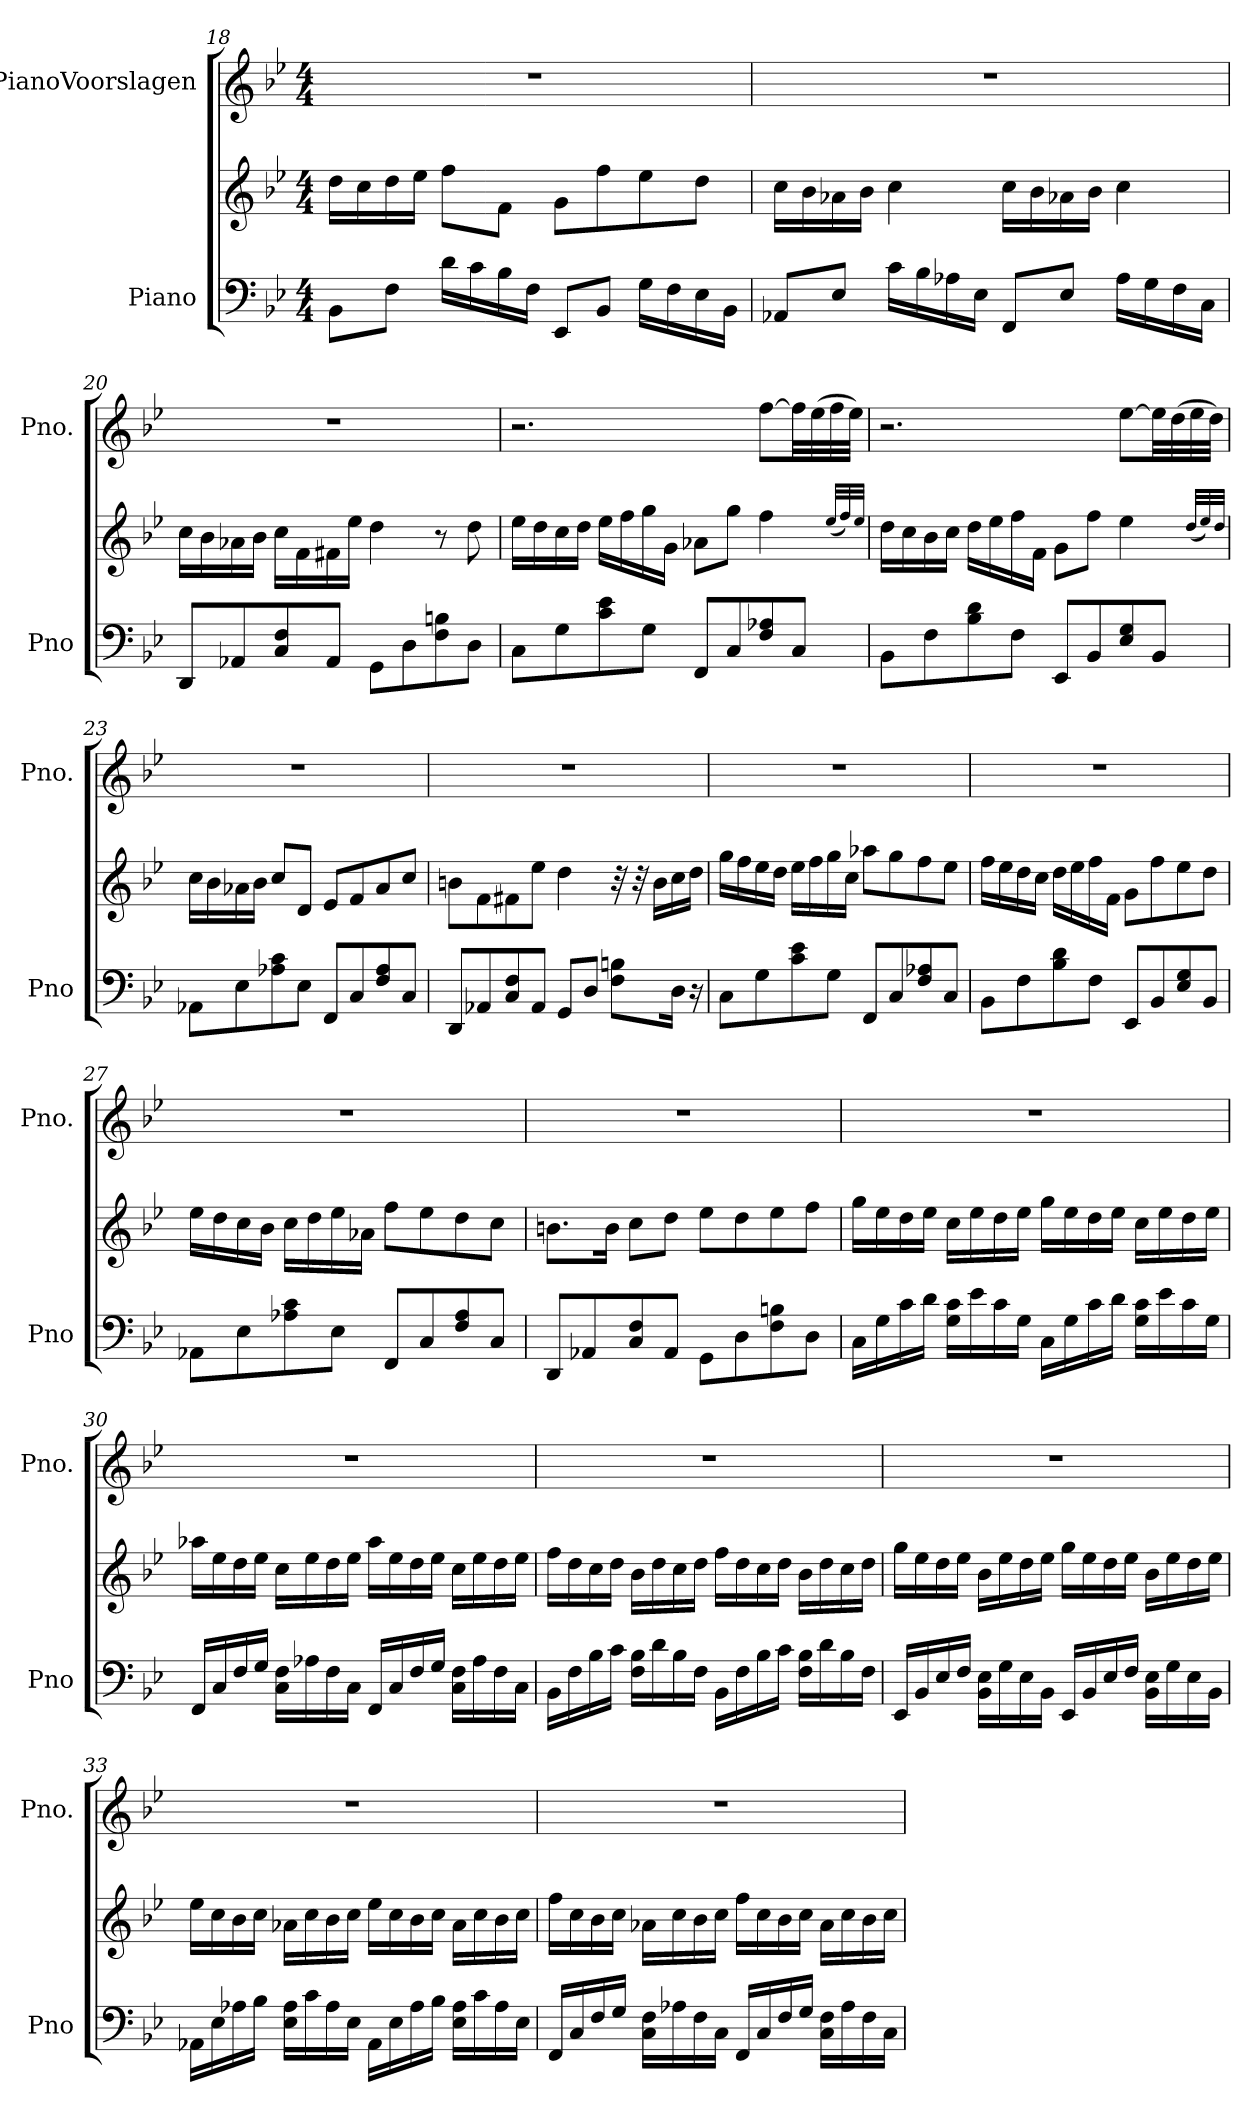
**kern	**kern	**kern
*part2	*part2	*part1
*staff3	*staff2	*staff1
*I"Piano	*	*I"PianoVoorslagen
*I'Pno	*	*I'Pno.
*clefF4	*clefG2	*clefG2
*k[b-e-]	*k[b-e-]	*k[b-e-]
*M4/4	*M4/4	*M4/4
=18	=18	=18
8BB-\L	16dd\LL	1r
.	16cc\	.
8F\J	16dd\	.
.	16ee-\JJ	.
16d\LL	8ff\L	.
16c\	.	.
16B-\	8f\J	.
16F\JJ	.	.
8EE-/L	8g\L	.
8BB-/J	8ff\	.
16G\LL	8ee-\	.
16F\	.	.
16E-\	8dd\J	.
16BB-\JJ	.	.
!!LO:LB:g=z
=19	=19	=19
8AA-X/L	16cc\LL	1r
.	16b-\	.
8E-/J	16a-X\	.
.	16b-\JJ	.
16c\LL	4cc\	.
16B-\	.	.
16A-X\	.	.
16E-\JJ	.	.
8FF/L	16cc\LL	.
.	16b-\	.
8E-/J	16a-X\	.
.	16b-\JJ	.
16A-\LL	4cc\	.
16G\	.	.
16F\	.	.
16C\JJ	.	.
=20	=20	=20
8DD/L	16cc\LL	1r
.	16b-\	.
8AA-X/	16a-X\	.
.	16b-\JJ	.
8C/ 8F/	16cc\LL	.
.	16f\	.
8AA-/J	16f#X\	.
.	16ee-\JJ	.
8GG\L	4dd\	.
8D\	.	.
8F\ 8Bn\	8r	.
8D\J	8dd\	.
=21	=21	=21
8C\L	16ee-\LL	2.r
.	16dd\	.
8G\	16cc\	.
.	16dd\JJ	.
8c\ 8e-\	16ee-\LL	.
.	16ff\	.
8G\J	16gg\	.
.	16g\JJ	.
8FF/L	8a-X\L	.
8C/	8gg\J	.
8F/ 8A-X/	4ff\	[8ff\L
8C/J	.	32ff\LL]
.	.	(>32ee-\
.	.	32ff\
.	.	32ee-\JJJ)
.	(<32qee-/LLL	.
.	32qff/)	.
.	32qee-/JJJ	.
!!LO:LB:g=z
=22	=22	=22
8BB-\L	16dd\LL	2.r
.	16cc\	.
8F\	16b-\	.
.	16cc\JJ	.
8B-\ 8d\	16dd\LL	.
.	16ee-\	.
8F\J	16ff\	.
.	16f\JJ	.
8EE-/L	8g\L	.
8BB-/	8ff\J	.
8E-/ 8G/	4ee-\	[8ee-\L
8BB-/J	.	32ee-\LL]
.	.	(>32dd\
.	.	32ee-\
.	.	32dd\JJJ)
.	(<32qdd/LLL	.
.	32qee-/)	.
.	32qdd/JJJ	.
=23	=23	=23
8AA-X\L	16cc\LL	1r
.	16b-\	.
8E-\	16a-X\	.
.	16b-\JJ	.
8A-X\ 8c\	8cc/L	.
8E-\J	8d/J	.
8FF/L	8e-/L	.
8C/	8f/	.
8F/ 8A-/	8a-/	.
8C/J	8cc/J	.
=24	=24	=24
8DD/L	8bn\L	1r
8AA-X/	8f\	.
8C/ 8F/	8f#X\	.
8AA-/J	8ee-\J	.
8GG/L	4dd\	.
8D/J	.	.
8F\ 8Bn\L	32r	.
.	32r	.
.	16b\LL	.
16D\Jk	16cc\	.
16r	16dd\JJ	.
!!LO:LB:g=z
=25	=25	=25
8C\L	16gg\LL	1r
.	16ff\	.
8G\	16ee-\	.
.	16dd\JJ	.
8c\ 8e-\	16ee-\LL	.
.	16ff\	.
8G\J	16gg\	.
.	16cc\JJ	.
8FF/L	8aa-X\L	.
8C/	8gg\	.
8F/ 8A-X/	8ff\	.
8C/J	8ee-\J	.
=26	=26	=26
8BB-\L	16ff\LL	1r
.	16ee-\	.
8F\	16dd\	.
.	16cc\JJ	.
8B-\ 8d\	16dd\LL	.
.	16ee-\	.
8F\J	16ff\	.
.	16f\JJ	.
8EE-/L	8g\L	.
8BB-/	8ff\	.
8E-/ 8G/	8ee-\	.
8BB-/J	8dd\J	.
=27	=27	=27
8AA-X\L	16ee-\LL	1r
.	16dd\	.
8E-\	16cc\	.
.	16b-\JJ	.
8A-X\ 8c\	16cc\LL	.
.	16dd\	.
8E-\J	16ee-\	.
.	16a-X\JJ	.
8FF/L	8ff\L	.
8C/	8ee-\	.
8F/ 8A-/	8dd\	.
8C/J	8cc\J	.
!!LO:LB:g=z
=28	=28	=28
8DD/L	8.bn\L	1r
8AA-X/	.	.
.	16b\Jk	.
8C/ 8F/	8cc\L	.
8AA-/J	8dd\J	.
8GG\L	8ee-\L	.
8D\	8dd\	.
8F\ 8Bn\	8ee-\	.
8D\J	8ff\J	.
=29	=29	=29
16C\LL	16gg\LL	1r
16G\	16ee-\	.
16c\	16dd\	.
16d\JJ	16ee-\JJ	.
16G\ 16c\LL	16cc\LL	.
16e-\	16ee-\	.
16c\	16dd\	.
16G\JJ	16ee-\JJ	.
16C\LL	16gg\LL	.
16G\	16ee-\	.
16c\	16dd\	.
16d\JJ	16ee-\JJ	.
16G\ 16c\LL	16cc\LL	.
16e-\	16ee-\	.
16c\	16dd\	.
16G\JJ	16ee-\JJ	.
=30	=30	=30
16FF/LL	16aa-X\LL	1r
16C/	16ee-\	.
16F/	16dd\	.
16G/JJ	16ee-\JJ	.
16C\ 16F\LL	16cc\LL	.
16A-X\	16ee-\	.
16F\	16dd\	.
16C\JJ	16ee-\JJ	.
16FF/LL	16aa-\LL	.
16C/	16ee-\	.
16F/	16dd\	.
16G/JJ	16ee-\JJ	.
16C\ 16F\LL	16cc\LL	.
16A-\	16ee-\	.
16F\	16dd\	.
16C\JJ	16ee-\JJ	.
!!LO:LB:g=z
=31	=31	=31
16BB-\LL	16ff\LL	1r
16F\	16dd\	.
16B-\	16cc\	.
16c\JJ	16dd\JJ	.
16F\ 16B-\LL	16b-\LL	.
16d\	16dd\	.
16B-\	16cc\	.
16F\JJ	16dd\JJ	.
16BB-\LL	16ff\LL	.
16F\	16dd\	.
16B-\	16cc\	.
16c\JJ	16dd\JJ	.
16F\ 16B-\LL	16b-\LL	.
16d\	16dd\	.
16B-\	16cc\	.
16F\JJ	16dd\JJ	.
=32	=32	=32
16EE-/LL	16gg\LL	1r
16BB-/	16ee-\	.
16E-/	16dd\	.
16F/JJ	16ee-\JJ	.
16BB-\ 16E-\LL	16b-\LL	.
16G\	16ee-\	.
16E-\	16dd\	.
16BB-\JJ	16ee-\JJ	.
16EE-/LL	16gg\LL	.
16BB-/	16ee-\	.
16E-/	16dd\	.
16F/JJ	16ee-\JJ	.
16BB-\ 16E-\LL	16b-\LL	.
16G\	16ee-\	.
16E-\	16dd\	.
16BB-\JJ	16ee-\JJ	.
=33	=33	=33
16AA-X\LL	16ee-\LL	1r
16E-\	16cc\	.
16A-X\	16b-\	.
16B-\JJ	16cc\JJ	.
16E-\ 16A-\LL	16a-X\LL	.
16c\	16cc\	.
16A-\	16b-\	.
16E-\JJ	16cc\JJ	.
16AA-\LL	16ee-\LL	.
16E-\	16cc\	.
16A-\	16b-\	.
16B-\JJ	16cc\JJ	.
16E-\ 16A-\LL	16a-\LL	.
16c\	16cc\	.
16A-\	16b-\	.
16E-\JJ	16cc\JJ	.
!!LO:LB:g=z
=34	=34	=34
16FF/LL	16ff\LL	1r
16C/	16cc\	.
16F/	16b-\	.
16G/JJ	16cc\JJ	.
16C\ 16F\LL	16a-X\LL	.
16A-X\	16cc\	.
16F\	16b-\	.
16C\JJ	16cc\JJ	.
16FF/LL	16ff\LL	.
16C/	16cc\	.
16F/	16b-\	.
16G/JJ	16cc\JJ	.
16C\ 16F\LL	16a-\LL	.
16A-\	16cc\	.
16F\	16b-\	.
16C\JJ	16cc\JJ	.
=	=	=
*-	*-	*-
